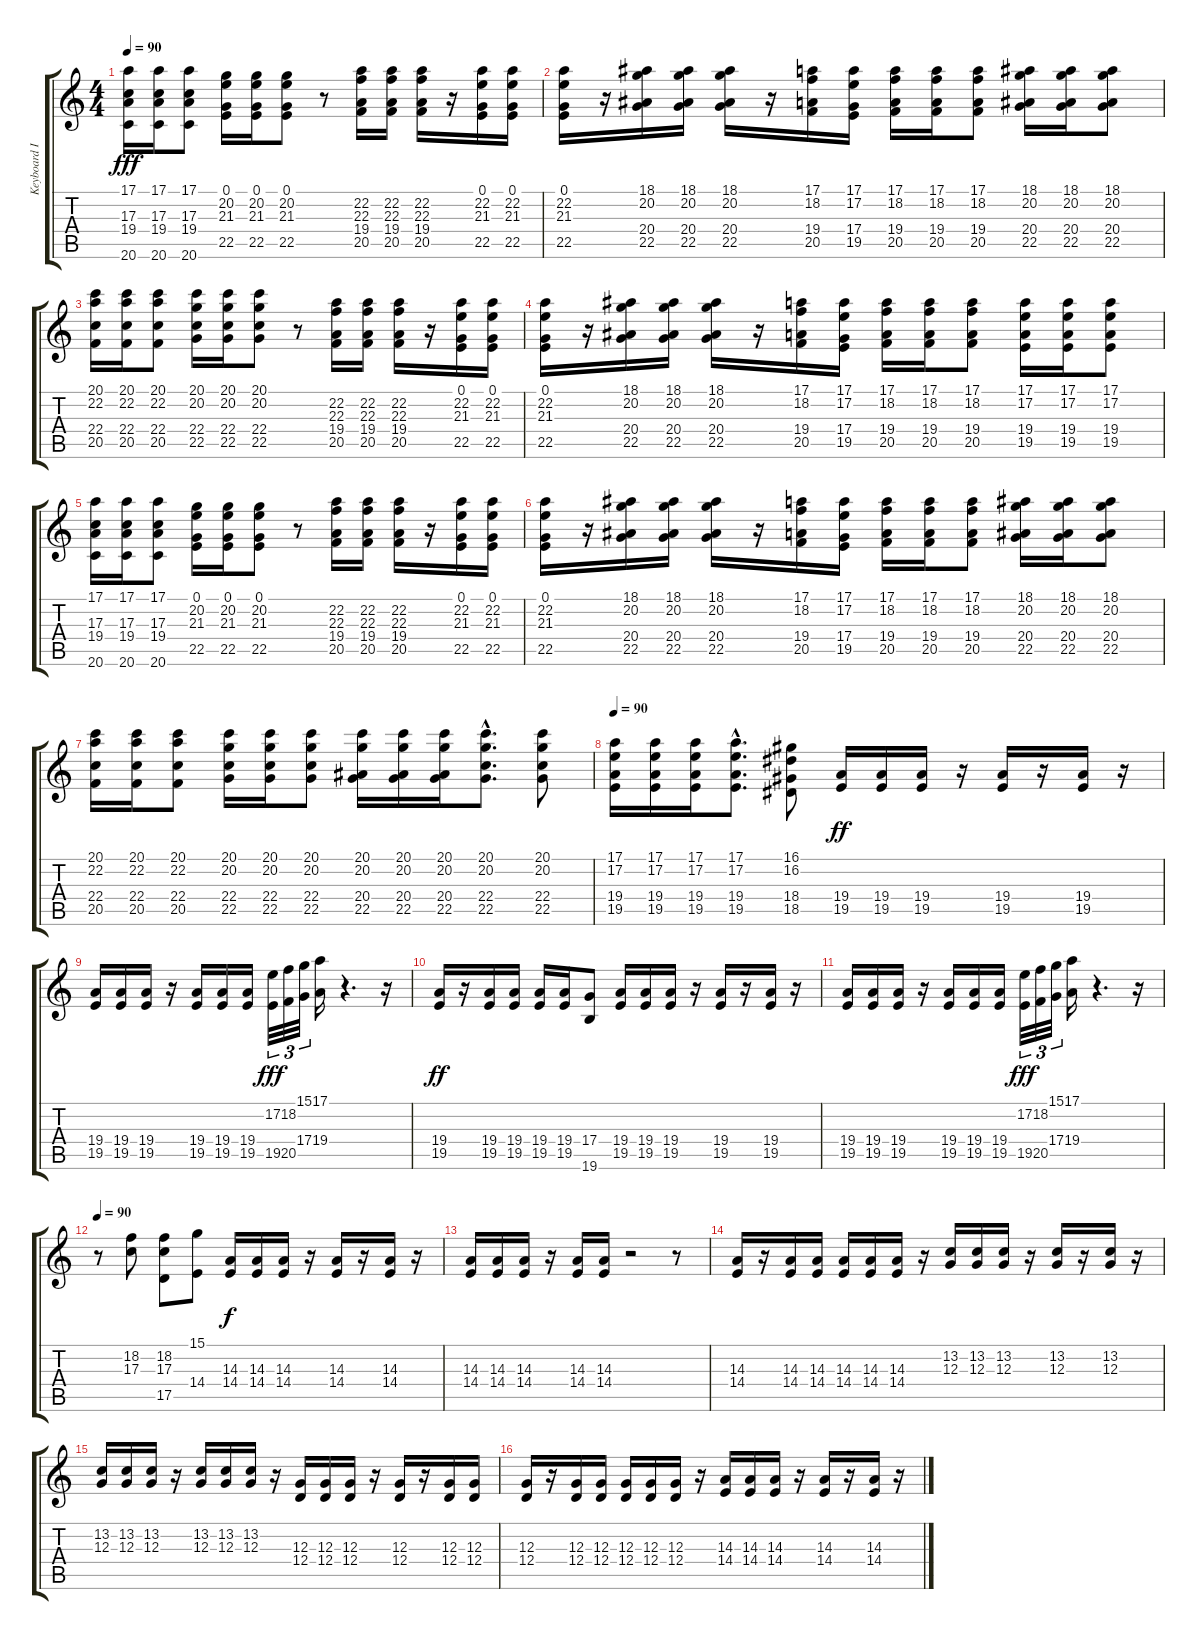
\track ("Keyboard I" "Keyboard I") {instrument fx5brightness}
\staff {score tabs}
\tuning (E4 B3 G3 D3 A2 E2) {hide}
\ts (4 4)
\tempo 90
\clef g2
\ks c
(17.1 17.3 19.4 20.6).16{dy fff} (17.1 17.3 19.4 20.6).16 (17.1 17.3 19.4 20.6).8 (0.1 20.2 21.3 22.5).16 (0.1 20.2 21.3 22.5).16 (0.1 20.2 21.3 22.5).8 r.8 (22.2 22.3 19.4 20.5).16 (22.2 22.3 19.4 20.5).16 (22.2 22.3 19.4 20.5).16 r.16 (0.1 22.2 21.3 22.5).16 (0.1 22.2 21.3 22.5).16 |
(0.1 22.2 21.3 22.5).16 r.16 (18.1 20.2 20.4 22.5).16 (18.1 20.2 20.4 22.5).16 (18.1 20.2 20.4 22.5).16 r.16 (17.1 18.2 19.4 20.5).16 (17.1 17.2 17.4 19.5).16 (17.1 18.2 19.4 20.5).16 (17.1 18.2 19.4 20.5).16 (17.1 18.2 19.4 20.5).8 (18.1 20.2 20.4 22.5).16 (18.1 20.2 20.4 22.5).16 (18.1 20.2 20.4 22.5).8 |
(20.1 22.2 22.4 20.5).16 (20.1 22.2 22.4 20.5).16 (20.1 22.2 22.4 20.5).8 (20.1 20.2 22.4 22.5).16 (20.1 20.2 22.4 22.5).16 (20.1 20.2 22.4 22.5).8 r.8 (22.2 22.3 19.4 20.5).16 (22.2 22.3 19.4 20.5).16 (22.2 22.3 19.4 20.5).16 r.16 (0.1 22.2 21.3 22.5).16 (0.1 22.2 21.3 22.5).16 |
(0.1 22.2 21.3 22.5).16 r.16 (18.1 20.2 20.4 22.5).16 (18.1 20.2 20.4 22.5).16 (18.1 20.2 20.4 22.5).16 r.16 (17.1 18.2 19.4 20.5).16 (17.1 17.2 17.4 19.5).16 (17.1 18.2 19.4 20.5).16 (17.1 18.2 19.4 20.5).16 (17.1 18.2 19.4 20.5).8 (17.1 17.2 19.4 19.5).16 (17.1 17.2 19.4 19.5).16 (17.1 17.2 19.4 19.5).8 |
(17.1 17.3 19.4 20.6).16 (17.1 17.3 19.4 20.6).16 (17.1 17.3 19.4 20.6).8 (0.1 20.2 21.3 22.5).16 (0.1 20.2 21.3 22.5).16 (0.1 20.2 21.3 22.5).8 r.8 (22.2 22.3 19.4 20.5).16 (22.2 22.3 19.4 20.5).16 (22.2 22.3 19.4 20.5).16 r.16 (0.1 22.2 21.3 22.5).16 (0.1 22.2 21.3 22.5).16 |
(0.1 22.2 21.3 22.5).16 r.16 (18.1 20.2 20.4 22.5).16 (18.1 20.2 20.4 22.5).16 (18.1 20.2 20.4 22.5).16 r.16 (17.1 18.2 19.4 20.5).16 (17.1 17.2 17.4 19.5).16 (17.1 18.2 19.4 20.5).16 (17.1 18.2 19.4 20.5).16 (17.1 18.2 19.4 20.5).8 (18.1 20.2 20.4 22.5).16 (18.1 20.2 20.4 22.5).16 (18.1 20.2 20.4 22.5).8 |
(20.1 22.2 22.4 20.5).16 (20.1 22.2 22.4 20.5).16 (20.1 22.2 22.4 20.5).8 (20.1 20.2 22.4 22.5).16 (20.1 20.2 22.4 22.5).16 (20.1 20.2 22.4 22.5).8 (20.1 20.2 20.4 22.5).16 (20.1 20.2 20.4 22.5).16 (20.1 20.2 20.4 22.5).16 (20.1{hac} 20.2{hac} 22.4{hac} 22.5{hac}).8{d} (20.1 20.2 22.4 22.5).8 |
\tempo 90
(17.1 17.2 19.4 19.5).16{volume 11 instrument stringensemble1} (17.1 17.2 19.4 19.5).16 (17.1 17.2 19.4 19.5).16 (17.1{hac} 17.2{hac} 19.4{hac} 19.5{hac}).8{d} (16.1 16.2 18.4 18.5).8 (19.4 19.5).16{dy ff} (19.4 19.5).16 (19.4 19.5).16 r.16 (19.4 19.5).16 r.16 (19.4 19.5).16 r.16 |
(19.4 19.5).16 (19.4 19.5).16 (19.4 19.5).16 r.16 (19.4 19.5).16 (19.4 19.5).16 (19.4 19.5).16 (17.2 19.5).32{tu (3 2) dy fff} (18.2 20.5).32{tu (3 2)} (15.1 17.4).32{tu (3 2)} (17.1 19.4).16 r.4{d} r.16 |
(19.4 19.5).16{dy ff} r.16 (19.4 19.5).16 (19.4 19.5).16 (19.4 19.5).16 (19.4 19.5).16 (17.4 19.6).8 (19.4 19.5).16 (19.4 19.5).16 (19.4 19.5).16 r.16 (19.4 19.5).16 r.16 (19.4 19.5).16 r.16 |
(19.4 19.5).16 (19.4 19.5).16 (19.4 19.5).16 r.16 (19.4 19.5).16 (19.4 19.5).16 (19.4 19.5).16 (17.2 19.5).32{tu (3 2) dy fff} (18.2 20.5).32{tu (3 2)} (15.1 17.4).32{tu (3 2)} (17.1 19.4).16 r.4{d} r.16 |
\tempo 90
r.8{volume 11 instrument stringensemble1} (18.2 17.3).8 (18.2 17.3 17.5).8 (15.1 14.4).8 (14.3 14.4).16{dy f} (14.3 14.4).16 (14.3 14.4).16 r.16 (14.3 14.4).16 r.16 (14.3 14.4).16 r.16 |
(14.3 14.4).16 (14.3 14.4).16 (14.3 14.4).16 r.16 (14.3 14.4).16 (14.3 14.4).16 r.2 r.8 |
(14.3 14.4).16 r.16 (14.3 14.4).16 (14.3 14.4).16 (14.3 14.4).16 (14.3 14.4).16 (14.3 14.4).16 r.16 (13.2 12.3).16 (13.2 12.3).16 (13.2 12.3).16 r.16 (13.2 12.3).16 r.16 (13.2 12.3).16 r.16 |
(13.2 12.3).16 (13.2 12.3).16 (13.2 12.3).16 r.16 (13.2 12.3).16 (13.2 12.3).16 (13.2 12.3).16 r.16 (12.3 12.4).16 (12.3 12.4).16 (12.3 12.4).16 r.16 (12.3 12.4).16 r.16 (12.3 12.4).16 (12.3 12.4).16 |
(12.3 12.4).16 r.16 (12.3 12.4).16 (12.3 12.4).16 (12.3 12.4).16 (12.3 12.4).16 (12.3 12.4).16 r.16 (14.3 14.4).16 (14.3 14.4).16 (14.3 14.4).16 r.16 (14.3 14.4).16 r.16 (14.3 14.4).16 r.16
